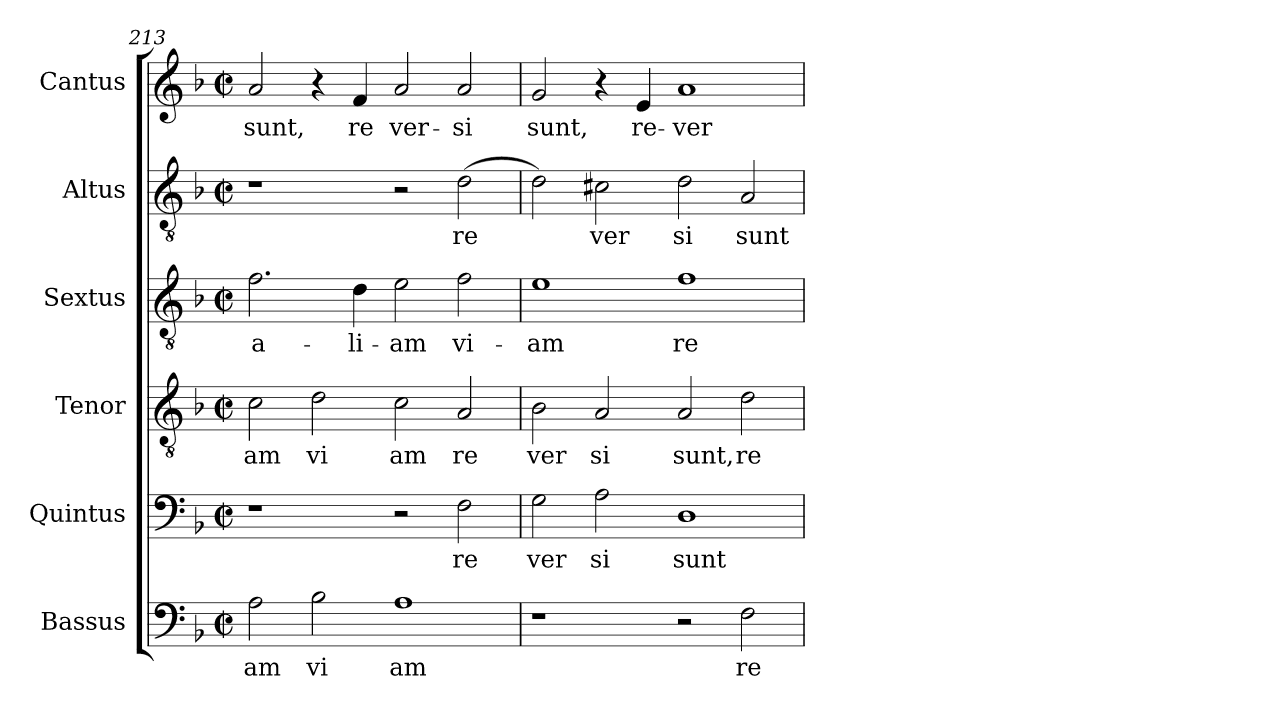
**kern	**text	**kern	**text	**kern	**text	**kern	**text	**kern	**text	**kern	**text
*part6	*part6	*part5	*part5	*part4	*part4	*part3	*part3	*part2	*part2	*part1	*part1
*staff6	*staff6	*staff5	*staff5	*staff4	*staff4	*staff3	*staff3	*staff2	*staff2	*staff1	*staff1
*I"Bassus	*	*I"Quintus	*	*I"Tenor	*	*I"Sextus	*	*I"Altus	*	*I"Cantus	*
*I'Bassus	*	*I'Quintus	*	*I'Tenor	*	*I'Sextus	*	*I'Altus	*	*I'Cantus	*
*clefF4	*	*clefF4	*	*clefGv2	*	*clefGv2	*	*clefGv2	*	*clefG2	*
*k[b-]	*	*k[b-]	*	*k[b-]	*	*k[b-]	*	*k[b-]	*	*k[b-]	*
*F:	*	*F:	*	*F:	*	*F:	*	*F:	*	*F:	*
*M2/2	*	*M2/2	*	*M2/2	*	*M2/2	*	*M2/2	*	*M2/2	*
*met(c|)	*	*met(c|)	*	*met(c|)	*	*met(c|)	*	*met(c|)	*	*met(c|)	*
=213	=213	=213	=213	=213	=213	=213	=213	=213	=213	=213	=213
!	!LO:LY:b:cj	!	!	!	!LO:LY:b:cj	!	!LO:LY:b:cj	!	!	!	!LO:LY:b:cj
2A\	am	1r	.	2c\	am	2.f\	a-	1r	.	2a/	sunt,
!	!LO:LY:b:cj	!	!	!	!LO:LY:b:cj	!	!	!	!	!	!
2B-\	vi	.	.	2d\	vi	.	.	.	.	4r	.
!	!	!	!	!	!	!	!LO:LY:b:cj	!	!	!	!LO:LY:b:cj
.	.	.	.	.	.	4d\	-li-	.	.	4f/	re
!	!LO:LY:b:cj	!	!	!	!LO:LY:b:cj	!	!LO:LY:b:cj	!	!	!	!LO:LY:b:cj
1A	am	2r	.	2c\	am	2e\	-am	2r	.	2a/	ver-
!	!	!	!LO:LY:b:cj	!	!LO:LY:b:cj	!	!LO:LY:b:cj	!	!LO:LY:b:cj	!	!LO:LY:b:cj
.	.	2F\	re	2A/	re	2f\	vi-	(>2d\	re	2a/	-si
=214	=214	=214	=214	=214	=214	=214	=214	=214	=214	=214	=214
!	!	!	!LO:LY:b:cj	!	!LO:LY:b:cj	!	!LO:LY:b:cj	!	!	!	!LO:LY:b:cj
1r	.	2G\	ver	2B-\	ver	1e	-am	2d\)	.	2g/	sunt,
!	!	!	!LO:LY:b:cj	!	!LO:LY:b:cj	!	!	!	!LO:LY:b:cj	!	!
.	.	2A\	si	2A/	si	.	.	2c#X\	ver	4r	.
!	!	!	!	!	!	!	!	!	!	!	!LO:LY:b:cj
.	.	.	.	.	.	.	.	.	.	4e/	re-
!	!	!	!LO:LY:b:cj	!	!LO:LY:b:cj	!	!LO:LY:b:cj	!	!LO:LY:b:cj	!	!LO:LY:b:cj
2r	.	1D	sunt	2A/	sunt,	1f	re-	2d\	si	1a	-ver-
!	!LO:LY:b:cj	!	!	!	!LO:LY:b:cj	!	!	!	!LO:LY:b:cj	!	!
2F\	re	.	.	2d\	re	.	.	2A/	sunt	.	.
=	=	=	=	=	=	=	=	=	=	=	=
*-	*-	*-	*-	*-	*-	*-	*-	*-	*-	*-	*-
